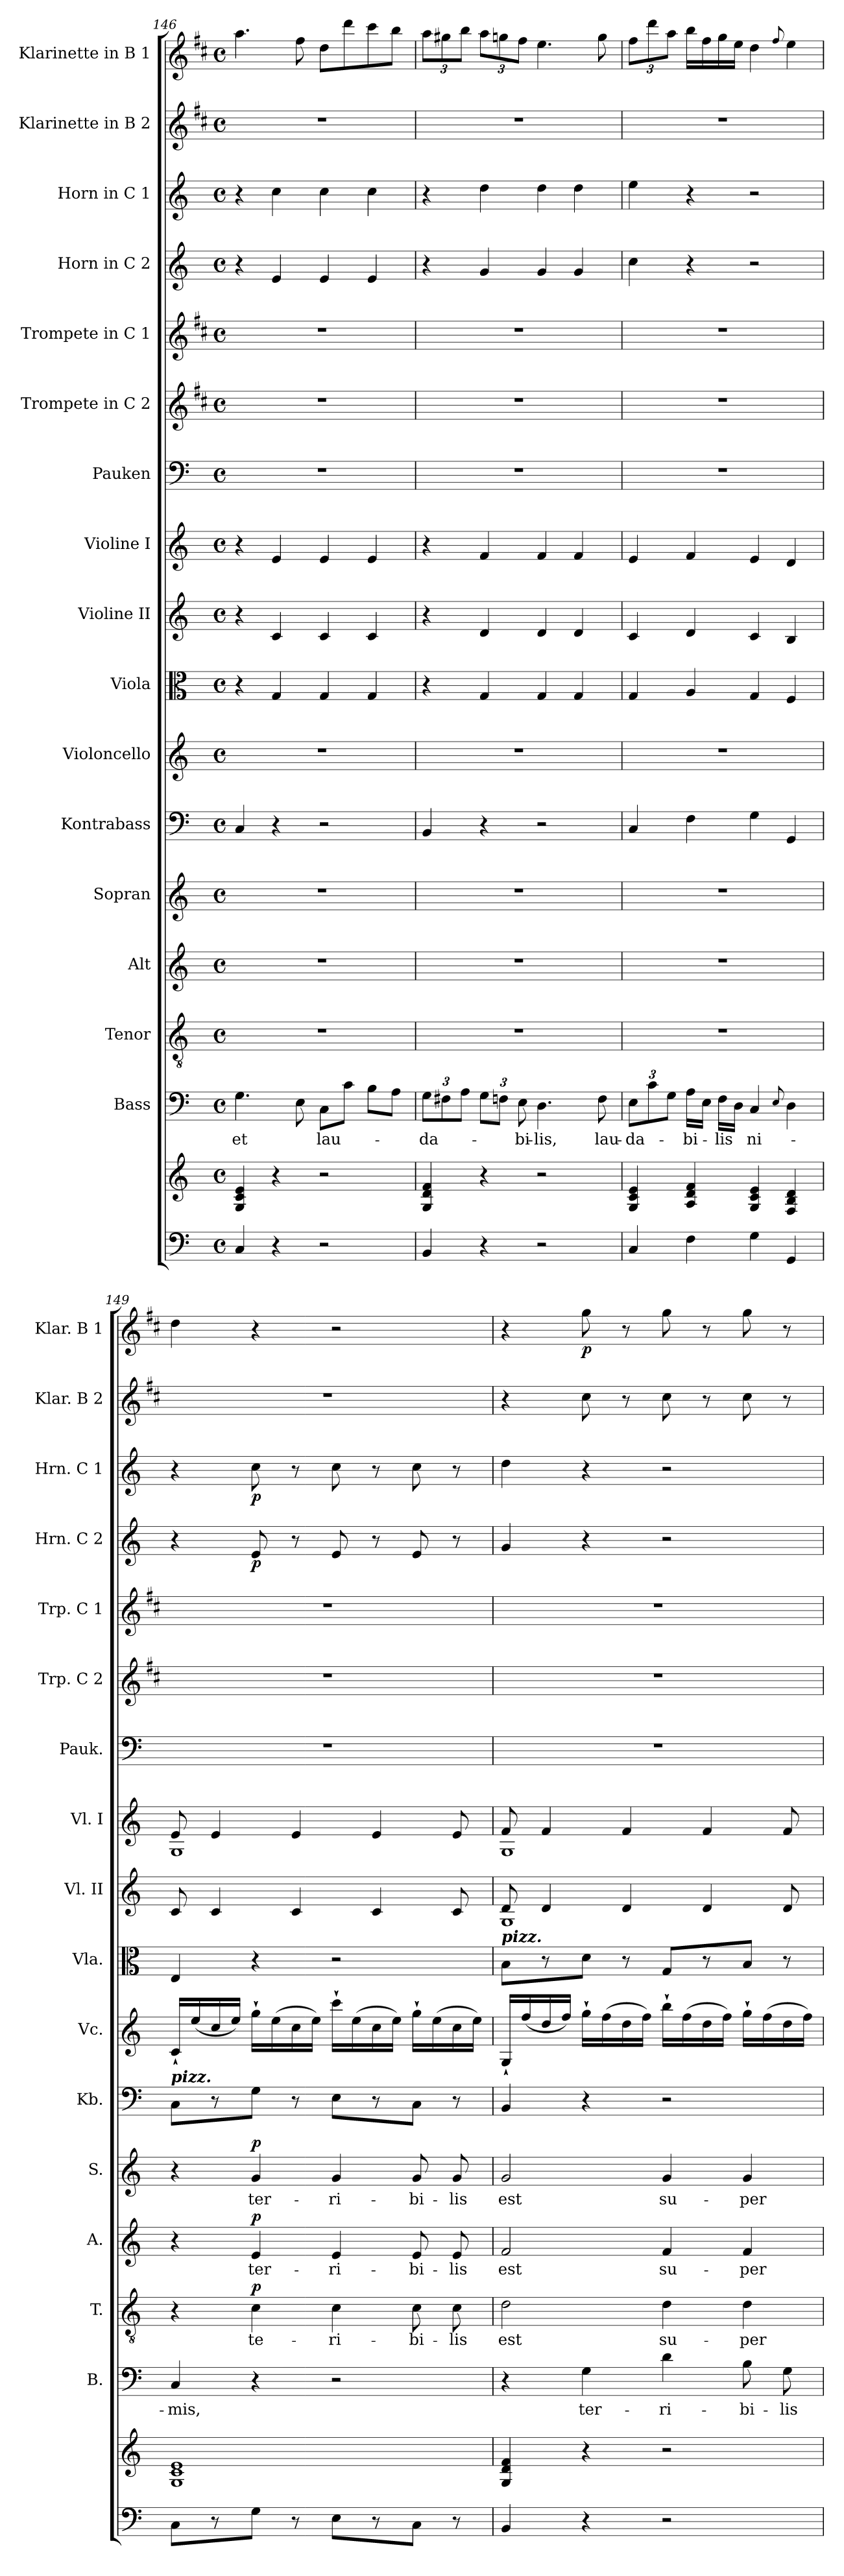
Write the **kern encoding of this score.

**kern	**kern	**kern	**text	**kern	**text	**dynam	**kern	**text	**dynam	**kern	**text	**dynam	**kern	**kern	**kern	**kern	**kern	**kern	**kern	**kern	**kern	**dynam	**kern	**dynam	**kern	**kern	**dynam
*part17	*part17	*part16	*part16	*part15	*part15	*part15	*part14	*part14	*part14	*part13	*part13	*part13	*part12	*part11	*part10	*part9	*part8	*part7	*part6	*part5	*part4	*part4	*part3	*part3	*part2	*part1	*part1
*staff18	*staff17	*staff16	*staff16	*staff15	*staff15	*staff15	*staff14	*staff14	*staff14	*staff13	*staff13	*staff13	*staff12	*staff11	*staff10	*staff9	*staff8	*staff7	*staff6	*staff5	*staff4	*staff4	*staff3	*staff3	*staff2	*staff1	*staff1
*	*	*I"Bass	*	*I"Tenor	*	*	*I"Alt	*	*	*I"Sopran	*	*	*I"Kontrabass	*I"Violoncello	*I"Viola	*I"Violine II	*I"Violine I	*I"Pauken	*I"Trompete in C 2	*I"Trompete in C 1	*I"Horn in C 2	*	*I"Horn in C 1	*	*I"Klarinette in B 2	*I"Klarinette in B 1	*
*	*	*I'B.	*	*I'T.	*	*	*I'A.	*	*	*I'S.	*	*	*I'Kb.	*I'Vc.	*I'Vla.	*I'Vl. II	*I'Vl. I	*I'Pauk.	*I'Trp. C 2	*I'Trp. C 1	*I'Hrn. C 2	*	*I'Hrn. C 1	*	*I'Klar. B 2	*I'Klar. B 1	*
!!LO:PB:g=z
*clefF4	*clefG2	*clefF4	*	*clefGv2	*	*	*clefG2	*	*	*clefG2	*	*	*clefF4	*clefG2	*clefC3	*clefG2	*clefG2	*clefF4	*clefG2	*clefG2	*clefG2	*	*clefG2	*	*clefG2	*clefG2	*
*	*	*	*	*	*	*	*	*	*	*	*	*	*ITrd7c12	*	*	*	*	*	*ITrd1c2	*ITrd1c2	*ITrd7c12	*	*ITrd7c12	*	*ITrd1c2	*ITrd1c2	*
*k[]	*k[]	*k[]	*	*k[]	*	*	*k[]	*	*	*k[]	*	*	*k[]	*k[]	*k[]	*k[]	*k[]	*k[]	*k[]	*k[]	*k[]	*	*k[]	*	*k[]	*k[]	*
*C:	*C:	*C:	*	*C:	*	*	*C:	*	*	*C:	*	*	*C:	*C:	*C:	*C:	*C:	*C:	*C:	*C:	*C:	*	*C:	*	*C:	*C:	*
*M4/4	*M4/4	*M4/4	*	*M4/4	*	*	*M4/4	*	*	*M4/4	*	*	*M4/4	*M4/4	*M4/4	*M4/4	*M4/4	*M4/4	*M4/4	*M4/4	*M4/4	*	*M4/4	*	*M4/4	*M4/4	*
*met(c)	*met(c)	*met(c)	*	*met(c)	*	*	*met(c)	*	*	*met(c)	*	*	*met(c)	*met(c)	*met(c)	*met(c)	*met(c)	*met(c)	*met(c)	*met(c)	*met(c)	*	*met(c)	*	*met(c)	*met(c)	*
=146	=146	=146	=146	=146	=146	=146	=146	=146	=146	=146	=146	=146	=146	=146	=146	=146	=146	=146	=146	=146	=146	=146	=146	=146	=146	=146	=146
!	!	!	!LO:LY:b	!	!	!	!	!	!	!	!	!	!	!	!	!	!	!	!	!	!	!	!	!	!	!	!
4C/	4G/ 4c/ 4e/	4.G\	et	1r	.	.	1r	.	.	1r	.	.	4CC/	1r	4r	4r	4r	1r	1r	1r	4r	.	4r	.	1r	4.gg\	.
4r	4r	.	.	.	.	.	.	.	.	.	.	.	4r	.	4G/	4c/	4e/	.	.	.	4E/	.	4c\	.	.	.	.
.	.	8E\	.	.	.	.	.	.	.	.	.	.	.	.	.	.	.	.	.	.	.	.	.	.	.	8ee\	.
!	!	!	!LO:LY:b	!	!	!	!	!	!	!	!	!	!	!	!	!	!	!	!	!	!	!	!	!	!	!	!
2r	2r	8C\L	lau-	.	.	.	.	.	.	.	.	.	2r	.	4G/	4c/	4e/	.	.	.	4E/	.	4c\	.	.	8cc\L	.
.	.	8c\J	.	.	.	.	.	.	.	.	.	.	.	.	.	.	.	.	.	.	.	.	.	.	.	8ccc\	.
.	.	8B\L	.	.	.	.	.	.	.	.	.	.	.	.	4G/	4c/	4e/	.	.	.	4E/	.	4c\	.	.	8bb\	.
.	.	8A\J	.	.	.	.	.	.	.	.	.	.	.	.	.	.	.	.	.	.	.	.	.	.	.	8aa\J	.
=147	=147	=147	=147	=147	=147	=147	=147	=147	=147	=147	=147	=147	=147	=147	=147	=147	=147	=147	=147	=147	=147	=147	=147	=147	=147	=147	=147
*	*	*Xbrackettup	*	*	*	*	*	*	*	*	*	*	*	*	*	*	*	*	*	*	*	*	*	*	*	*	*
!	!	!	!LO:LY:b	!	!	!	!	!	!	!	!	!	!	!	!	!	!	!	!	!	!	!	!	!	!	!	!
*	*	*	*	*	*	*	*	*	*	*	*	*	*	*	*	*	*	*	*	*	*	*	*	*	*	*Xbrackettup	*
4BB/	4G/ 4d/ 4f/	12G\L	-da-	1r	.	.	1r	.	.	1r	.	.	4BBB/	1r	4r	4r	4r	1r	1r	1r	4r	.	4r	.	1r	12gg\L	.
.	.	12F#X\	.	.	.	.	.	.	.	.	.	.	.	.	.	.	.	.	.	.	.	.	.	.	.	12ff#X\	.
.	.	12A\J	.	.	.	.	.	.	.	.	.	.	.	.	.	.	.	.	.	.	.	.	.	.	.	12aa\J	.
4r	4r	12G\L	.	.	.	.	.	.	.	.	.	.	4r	.	4G/	4d/	4f/	.	.	.	4G/	.	4d\	.	.	12gg\L	.
.	.	12Fn\J	.	.	.	.	.	.	.	.	.	.	.	.	.	.	.	.	.	.	.	.	.	.	.	12ffn\	.
!	!	!	!LO:LY:b	!	!	!	!	!	!	!	!	!	!	!	!	!	!	!	!	!	!	!	!	!	!	!	!
.	.	12E\	-bi-	.	.	.	.	.	.	.	.	.	.	.	.	.	.	.	.	.	.	.	.	.	.	12ee\J	.
!	!	!	!LO:LY:b	!	!	!	!	!	!	!	!	!	!	!	!	!	!	!	!	!	!	!	!	!	!	!	!
2r	2r	4.D\	-lis,	.	.	.	.	.	.	.	.	.	2r	.	4G/	4d/	4f/	.	.	.	4G/	.	4d\	.	.	4.dd\	.
.	.	.	.	.	.	.	.	.	.	.	.	.	.	.	4G/	4d/	4f/	.	.	.	4G/	.	4d\	.	.	.	.
!	!	!	!LO:LY:b	!	!	!	!	!	!	!	!	!	!	!	!	!	!	!	!	!	!	!	!	!	!	!	!
.	.	8F\	lau-	.	.	.	.	.	.	.	.	.	.	.	.	.	.	.	.	.	.	.	.	.	.	8ff\	.
=148	=148	=148	=148	=148	=148	=148	=148	=148	=148	=148	=148	=148	=148	=148	=148	=148	=148	=148	=148	=148	=148	=148	=148	=148	=148	=148	=148
!	!	!	!LO:LY:b	!	!	!	!	!	!	!	!	!	!	!	!	!	!	!	!	!	!	!	!	!	!	!	!
4C/	4G/ 4c/ 4e/	12E\L	-da-	1r	.	.	1r	.	.	1r	.	.	4CC/	1r	4G/	4c/	4e/	1r	1r	1r	4c\	.	4e\	.	1r	12ee\L	.
.	.	12c\	.	.	.	.	.	.	.	.	.	.	.	.	.	.	.	.	.	.	.	.	.	.	.	12ccc\	.
.	.	12G\J	.	.	.	.	.	.	.	.	.	.	.	.	.	.	.	.	.	.	.	.	.	.	.	12gg\J	.
!	!	!	!LO:LY:b	!	!	!	!	!	!	!	!	!	!	!	!	!	!	!	!	!	!	!	!	!	!	!	!
4F\	4A/ 4d/ 4f/	16A\LL	-bi-	.	.	.	.	.	.	.	.	.	4FF\	.	4A/	4d/	4f/	.	.	.	4r	.	4r	.	.	16aa\LL	.
.	.	16E\JJ	.	.	.	.	.	.	.	.	.	.	.	.	.	.	.	.	.	.	.	.	.	.	.	16ee\	.
!	!	!	!LO:LY:b	!	!	!	!	!	!	!	!	!	!	!	!	!	!	!	!	!	!	!	!	!	!	!	!
.	.	16F\LL	-lis	.	.	.	.	.	.	.	.	.	.	.	.	.	.	.	.	.	.	.	.	.	.	16ff\	.
.	.	16D\JJ	.	.	.	.	.	.	.	.	.	.	.	.	.	.	.	.	.	.	.	.	.	.	.	16dd\JJ	.
!	!	!	!LO:LY:b	!	!	!	!	!	!	!	!	!	!	!	!	!	!	!	!	!	!	!	!	!	!	!	!
4G\	4G/ 4c/ 4e/	4C/	ni-	.	.	.	.	.	.	.	.	.	4GG\	.	4G/	4c/	4e/	.	.	.	2r	.	2r	.	.	4cc\	.
.	.	8qqE/	.	.	.	.	.	.	.	.	.	.	.	.	.	.	.	.	.	.	.	.	.	.	.	8qqee/	.
4GG/	4F/ 4B/ 4d/	4D\	.	.	.	.	.	.	.	.	.	.	4GGG/	.	4F/	4B/	4d/	.	.	.	.	.	.	.	.	4dd\	.
=149	=149	=149	=149	=149	=149	=149	=149	=149	=149	=149	=149	=149	=149	=149	=149	=149	=149	=149	=149	=149	=149	=149	=149	=149	=149	=149	=149
!	!	!	!	!	!	!	!	!	!	!	!	!	!LO:TX:a:Bi:t=pizz.	!	!	!	!	!	!	!	!	!	!	!	!	!	!
!	!	!	!LO:LY:b	!	!	!	!	!	!	!	!	!	!	!	!	!	!	!	!	!	!	!	!	!	!	!	!
*	*	*	*	*	*	*	*	*	*	*	*	*	*	*	*	*	*^	*	*	*	*	*	*	*	*	*	*
8C\L	1G 1c 1e	4C/	-mis,	4r	.	.	4r	.	.	4r	.	.	8CC\L	16c`</LL	4E/	8c/	8e/	1G	1r	1r	1r	4r	.	4r	.	1r	4cc\	.
.	.	.	.	.	.	.	.	.	.	.	.	.	.	(<16ee/	.	.	.	.	.	.	.	.	.	.	.	.	.	.
8r	.	.	.	.	.	.	.	.	.	.	.	.	8r	16cc/	.	4c/	4e/	.	.	.	.	.	.	.	.	.	.	.
.	.	.	.	.	.	.	.	.	.	.	.	.	.	16ee/JJ)	.	.	.	.	.	.	.	.	.	.	.	.	.	.
!	!	!	!	!	!LO:LY:b	!LO:DY:a	!	!LO:LY:b	!LO:DY:a	!	!LO:LY:b	!LO:DY:a	!	!	!	!	!	!	!	!	!	!	!LO:DY:b	!	!LO:DY:b	!	!	!
8G\J	.	4r	.	4c\	te-	p	4e/	ter-	p	4g/	ter-	p	8GG\J	16gg`>\LL	4r	.	.	.	.	.	.	8E/	p	8c\	p	.	4r	.
.	.	.	.	.	.	.	.	.	.	.	.	.	.	(>16ee\	.	.	.	.	.	.	.	.	.	.	.	.	.	.
8r	.	.	.	.	.	.	.	.	.	.	.	.	8r	16cc\	.	4c/	4e/	.	.	.	.	8r	.	8r	.	.	.	.
.	.	.	.	.	.	.	.	.	.	.	.	.	.	16ee\JJ)	.	.	.	.	.	.	.	.	.	.	.	.	.	.
!	!	!	!	!	!LO:LY:b	!	!	!LO:LY:b	!	!	!LO:LY:b	!	!	!	!	!	!	!	!	!	!	!	!	!	!	!	!	!
8E\L	.	2r	.	4c\	-ri-	.	4e/	-ri-	.	4g/	-ri-	.	8EE\L	16ccc`>\LL	2r	.	.	.	.	.	.	8E/	.	8c\	.	.	2r	.
.	.	.	.	.	.	.	.	.	.	.	.	.	.	(>16ee\	.	.	.	.	.	.	.	.	.	.	.	.	.	.
8r	.	.	.	.	.	.	.	.	.	.	.	.	8r	16cc\	.	4c/	4e/	.	.	.	.	8r	.	8r	.	.	.	.
.	.	.	.	.	.	.	.	.	.	.	.	.	.	16ee\JJ)	.	.	.	.	.	.	.	.	.	.	.	.	.	.
!	!	!	!	!	!LO:LY:b	!	!	!LO:LY:b	!	!	!LO:LY:b	!	!	!	!	!	!	!	!	!	!	!	!	!	!	!	!	!
8C\J	.	.	.	8c\	-bi-	.	8e/	-bi-	.	8g/	-bi-	.	8CC\J	16gg`>\LL	.	.	.	.	.	.	.	8E/	.	8c\	.	.	.	.
.	.	.	.	.	.	.	.	.	.	.	.	.	.	(>16ee\	.	.	.	.	.	.	.	.	.	.	.	.	.	.
!	!	!	!	!	!LO:LY:b	!	!	!LO:LY:b	!	!	!LO:LY:b	!	!	!	!	!	!	!	!	!	!	!	!	!	!	!	!	!
8r	.	.	.	8c\	-lis	.	8e/	-lis	.	8g/	-lis	.	8r	16cc\	.	8c/	8e/	.	.	.	.	8r	.	8r	.	.	.	.
.	.	.	.	.	.	.	.	.	.	.	.	.	.	16ee\JJ)	.	.	.	.	.	.	.	.	.	.	.	.	.	.
=150	=150	=150	=150	=150	=150	=150	=150	=150	=150	=150	=150	=150	=150	=150	=150	=150	=150	=150	=150	=150	=150	=150	=150	=150	=150	=150	=150	=150
!	!	!	!	!	!	!	!	!	!	!	!	!	!	!	!LO:TX:a:Bi:t=pizz.	!	!	!	!	!	!	!	!	!	!	!	!	!
!	!	!	!	!	!LO:LY:b	!	!	!LO:LY:b	!	!	!LO:LY:b	!	!	!	!	!	!	!	!	!	!	!	!	!	!	!	!	!
*	*	*	*	*	*	*	*	*	*	*	*	*	*	*	*	*^	*	*	*	*	*	*	*	*	*	*	*	*
4BB/	4G/ 4d/ 4f/	4r	.	2d\	est	.	2f/	est	.	2g/	est	.	4BBB/	16G`</LL	8B\L	8d/	1G	8f/	1G	1r	1r	1r	4G/	.	4d\	.	4r	4r	.
.	.	.	.	.	.	.	.	.	.	.	.	.	.	(<16ff/	.	.	.	.	.	.	.	.	.	.	.	.	.	.	.
.	.	.	.	.	.	.	.	.	.	.	.	.	.	16dd/	8r	4d/	.	4f/	.	.	.	.	.	.	.	.	.	.	.
.	.	.	.	.	.	.	.	.	.	.	.	.	.	16ff/JJ)	.	.	.	.	.	.	.	.	.	.	.	.	.	.	.
!	!	!	!LO:LY:b	!	!	!	!	!	!	!	!	!	!	!	!	!	!	!	!	!	!	!	!	!	!	!	!	!	!LO:DY:b
4r	4r	4G\	ter-	.	.	.	.	.	.	.	.	.	4r	16gg`>\LL	8d\J	.	.	.	.	.	.	.	4r	.	4r	.	8b\	8ff\	p
.	.	.	.	.	.	.	.	.	.	.	.	.	.	(>16ff\	.	.	.	.	.	.	.	.	.	.	.	.	.	.	.
.	.	.	.	.	.	.	.	.	.	.	.	.	.	16dd\	8r	4d/	.	4f/	.	.	.	.	.	.	.	.	8r	8r	.
.	.	.	.	.	.	.	.	.	.	.	.	.	.	16ff\JJ)	.	.	.	.	.	.	.	.	.	.	.	.	.	.	.
!	!	!	!LO:LY:b	!	!LO:LY:b	!	!	!LO:LY:b	!	!	!LO:LY:b	!	!	!	!	!	!	!	!	!	!	!	!	!	!	!	!	!	!
2r	2r	4d\	-ri-	4d\	su-	.	4f/	su-	.	4g/	su-	.	2r	16bb`>\LL	8G/L	.	.	.	.	.	.	.	2r	.	2r	.	8b\	8ff\	.
.	.	.	.	.	.	.	.	.	.	.	.	.	.	(>16ff\	.	.	.	.	.	.	.	.	.	.	.	.	.	.	.
.	.	.	.	.	.	.	.	.	.	.	.	.	.	16dd\	8r	4d/	.	4f/	.	.	.	.	.	.	.	.	8r	8r	.
.	.	.	.	.	.	.	.	.	.	.	.	.	.	16ff\JJ)	.	.	.	.	.	.	.	.	.	.	.	.	.	.	.
!	!	!	!LO:LY:b	!	!LO:LY:b	!	!	!LO:LY:b	!	!	!LO:LY:b	!	!	!	!	!	!	!	!	!	!	!	!	!	!	!	!	!	!
.	.	8B\	-bi-	4d\	-per	.	4f/	-per	.	4g/	-per	.	.	16gg`>\LL	8B/J	.	.	.	.	.	.	.	.	.	.	.	8b\	8ff\	.
.	.	.	.	.	.	.	.	.	.	.	.	.	.	(>16ff\	.	.	.	.	.	.	.	.	.	.	.	.	.	.	.
!	!	!	!LO:LY:b	!	!	!	!	!	!	!	!	!	!	!	!	!	!	!	!	!	!	!	!	!	!	!	!	!	!
.	.	8G\	-lis	.	.	.	.	.	.	.	.	.	.	16dd\	8r	8d/	.	8f/	.	.	.	.	.	.	.	.	8r	8r	.
.	.	.	.	.	.	.	.	.	.	.	.	.	.	16ff\JJ)	.	.	.	.	.	.	.	.	.	.	.	.	.	.	.
*	*	*	*	*	*	*	*	*	*	*	*	*	*	*	*	*v	*v	*	*	*	*	*	*	*	*	*	*	*	*
*	*	*	*	*	*	*	*	*	*	*	*	*	*	*	*	*	*v	*v	*	*	*	*	*	*	*	*	*	*
=	=	=	=	=	=	=	=	=	=	=	=	=	=	=	=	=	=	=	=	=	=	=	=	=	=	=	=
*-	*-	*-	*-	*-	*-	*-	*-	*-	*-	*-	*-	*-	*-	*-	*-	*-	*-	*-	*-	*-	*-	*-	*-	*-	*-	*-	*-
